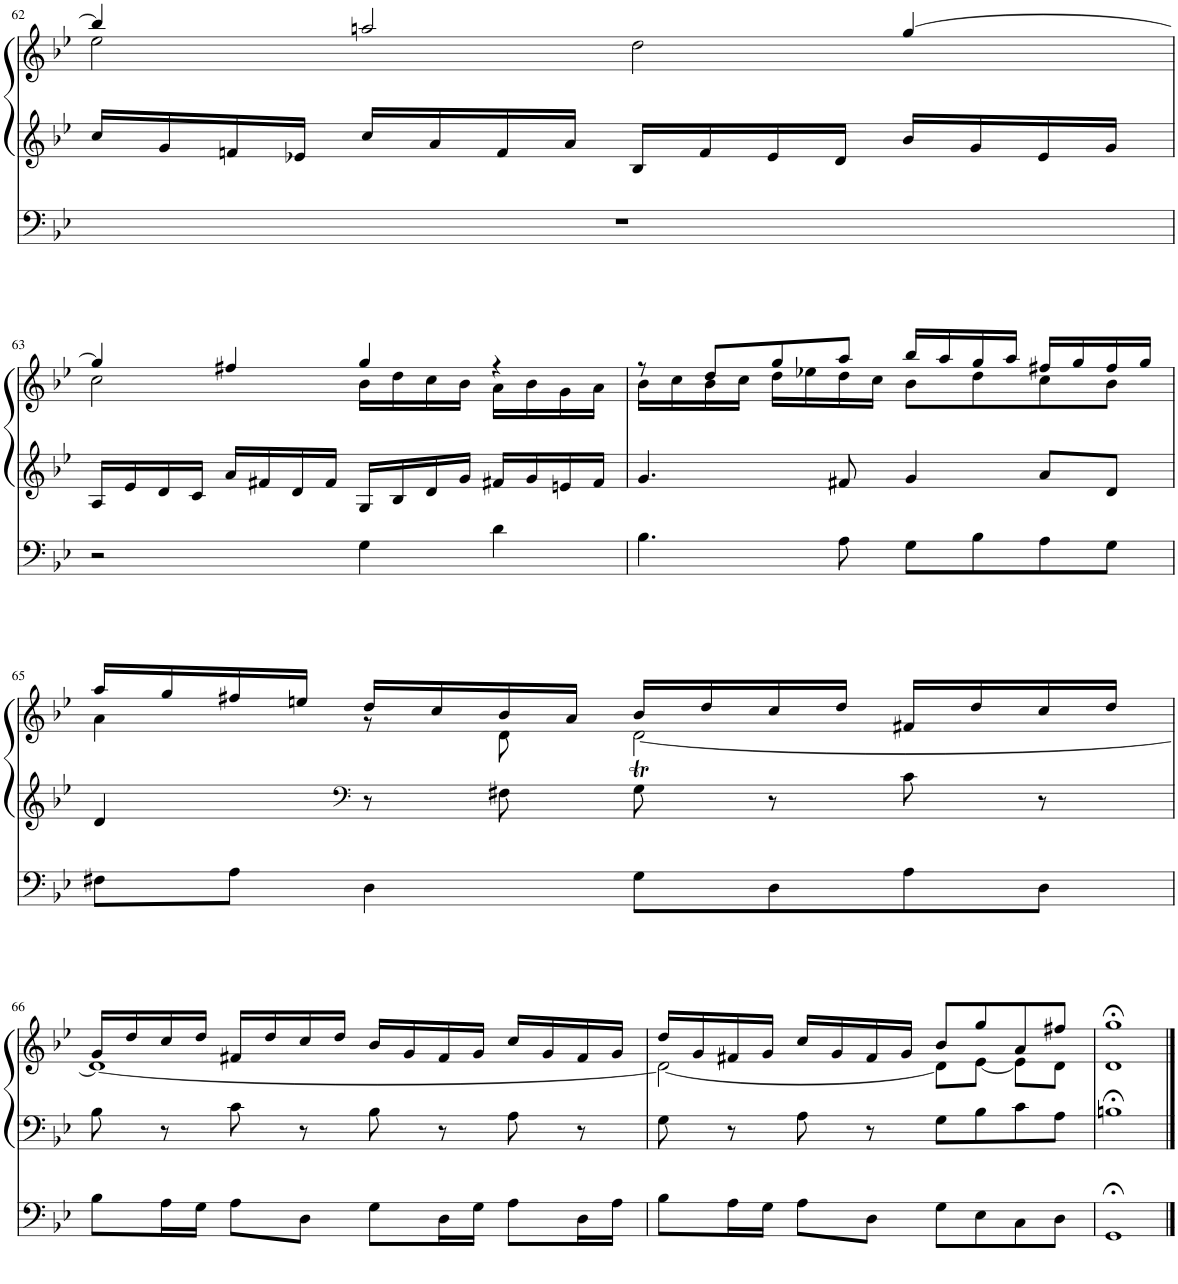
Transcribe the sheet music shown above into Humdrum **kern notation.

**kern	**kern	**kern
*part1	*part1	*part1
*staff3	*staff2	*staff1
*I"Orgue	*	*
!!LO:PB:g=z
*clefF4	*clefG2	*clefG2
*k[b-e-]	*k[b-e-]	*k[b-e-]
*M4/4	*M4/4	*M4/4
*met(c)	*met(c)	*met(c)
=62	=62	=62
*	*	*^
1r	16cc/LL	4bb-/]	2ee-\
.	16g/	.	.
.	16fn/	.	.
.	16e-X/JJ	.	.
.	16cc/LL	2aan/	.
.	16a/	.	.
.	16f/	.	.
.	16a/JJ	.	.
.	16B-/LL	.	2dd\
.	16f/	.	.
.	16e-/	.	.
.	16d/JJ	.	.
.	16b-/LL	[4gg/	.
.	16g/	.	.
.	16e-/	.	.
.	16g/JJ	.	.
!!LO:LB:g=z	!!
=63	=63	=63	=63
2r	16A/LL	4gg/]	2cc\
.	16e-/	.	.
.	16d/	.	.
.	16c/JJ	.	.
.	16a/LL	4ff#X/	.
.	16f#X/	.	.
.	16d/	.	.
.	16f#/JJ	.	.
4G\	16G/LL	4gg/	16b-\LL
.	16B-/	.	16dd\
.	16d/	.	16cc\
.	16g/JJ	.	16b-\JJ
4d\	16f#X/LL	4r	16a\LL
.	16g/	.	16b-\
.	16en/	.	16g\
.	16f#/JJ	.	16a\JJ
=64	=64	=64	=64
4.B-\	4.g/	8r	16b-\LL
.	.	.	16cc\
.	.	8dd/L	16b-\
.	.	.	16cc\JJ
.	.	8gg/	16dd\LL
.	.	.	16ee-X\
8A\	8f#X/	8aa/J	16dd\
.	.	.	16cc\JJ
8G\L	4g/	16bb-/LL	8b-\L
.	.	16aa/	.
8B-\	.	16gg/	8dd\
.	.	16aa/JJ	.
8A\	8a/L	16ff#X/LL	8cc\
.	.	16gg/	.
8G\J	8d/J	16ff#/	8b-\J
.	.	16gg/JJ	.
!!LO:LB:g=z	!!
=65	=65	=65	=65
8F#X\L	4d/	16aa/LL	4a\
.	.	16gg/	.
8A\J	.	16ff#X/	.
.	.	16een/JJ	.
*	*clefF4	*	*
4D\	8r	16dd/LL	8r
.	.	16cc/	.
.	8F#X\	16b-/	8d\
.	.	16a/JJ	.
8G\L	8G\	16b-/LL	[2dt\
.	.	16dd/	.
8D\	8r	16cc/	.
.	.	16dd/JJ	.
8A\	8c\	16f#X/LL	.
.	.	16dd/	.
8D\J	8r	16cc/	.
.	.	16dd/JJ	.
!!LO:LB:g=z	!!
=66	=66	=66	=66
8B-\L	8B-\	16g/LL	1d_
.	.	16dd/	.
16A\L	8r	16cc/	.
16G\JJ	.	16dd/JJ	.
8A\L	8c\	16f#X/LL	.
.	.	16dd/	.
8D\J	8r	16cc/	.
.	.	16dd/JJ	.
8G\L	8B-\	16b-/LL	.
.	.	16g/	.
16D\L	8r	16f#/	.
16G\JJ	.	16g/JJ	.
8A\L	8A\	16cc/LL	.
.	.	16g/	.
16D\L	8r	16f#/	.
16A\JJ	.	16g/JJ	.
=67	=67	=67	=67
8B-\L	8G\	16dd/LL	2d\_
.	.	16g/	.
16A\L	8r	16f#X/	.
16G\JJ	.	16g/JJ	.
8A\L	8A\	16cc/LL	.
.	.	16g/	.
8D\J	8r	16f#/	.
.	.	16g/JJ	.
8G\L	8G\L	8b-/L	8d\L]
8E-\	8B-\	8gg/	[8e-\J
8C\	8c\	8a/	8e-\L]
8D\J	8A\J	8ff#X/J	8d\J
=68	=68	=68	=68
1GG;<	1Bn;<	1gg;<	1d
*	*	*v	*v
==	==	==
*-	*-	*-
